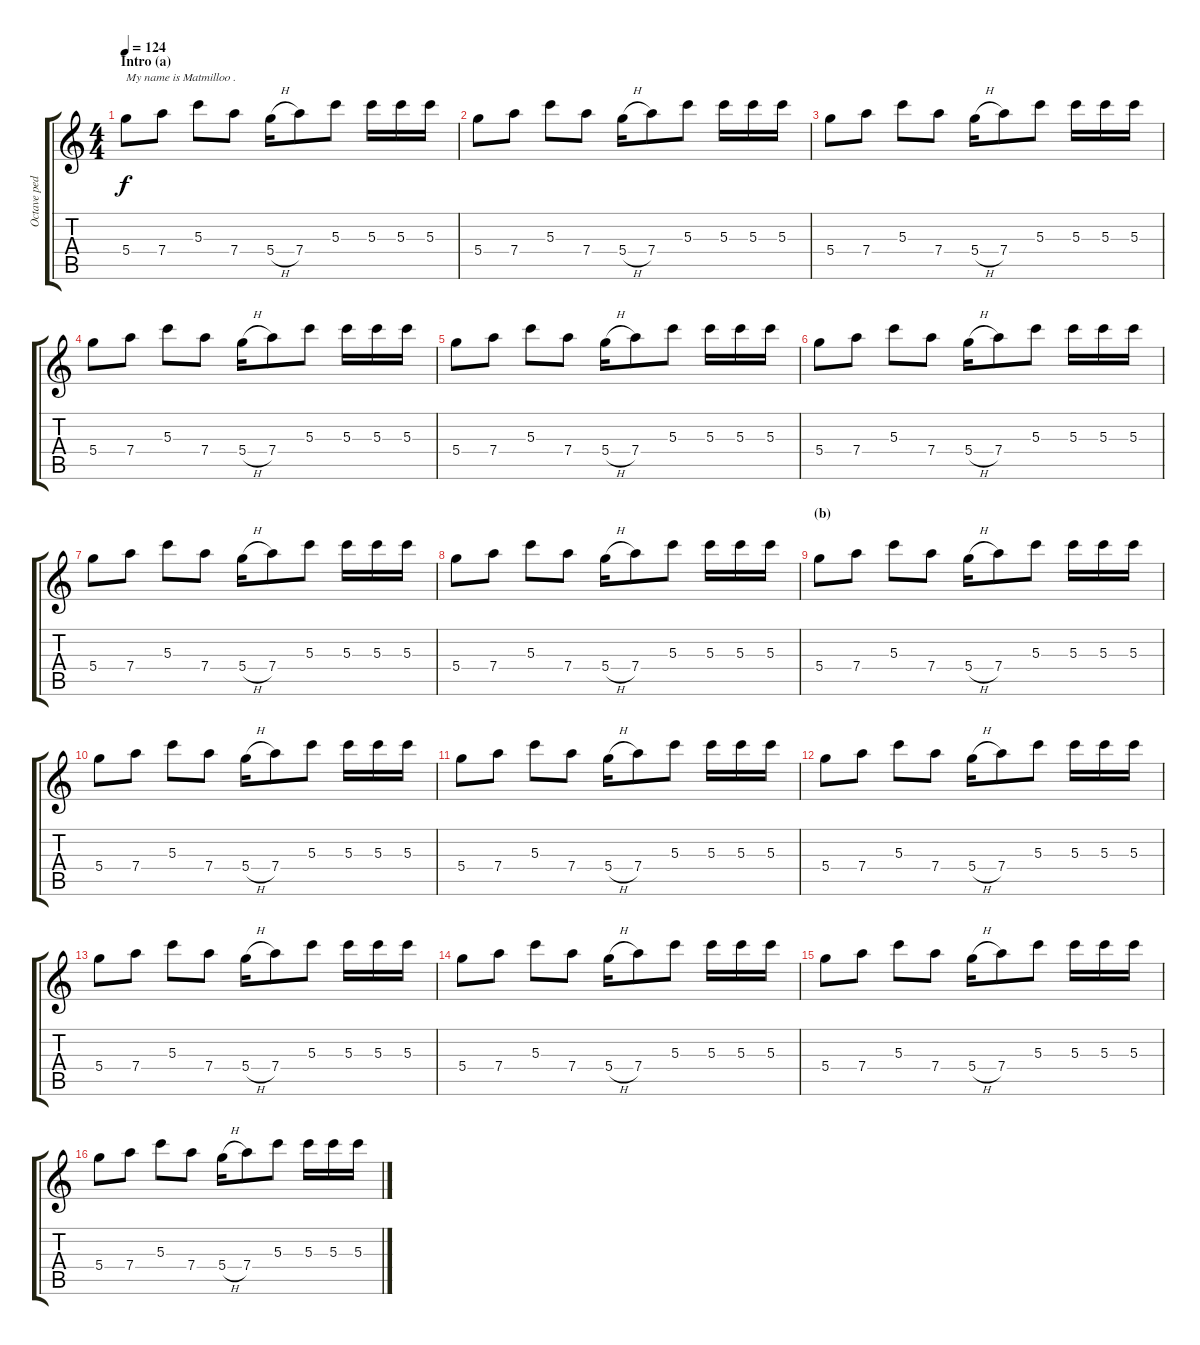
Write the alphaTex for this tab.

\track ("Octave pedal" "Octave ped") {instrument overdrivenguitar}
\staff {score tabs}
\tuning (E5 B4 G4 D4 A3 E3) {hide}
\ts (4 4)
\section ("" "Intro (a)")
\tempo 124
\clef g2
\ks c
5.4.8{txt "My name is Matmilloo ." dy f instrument overdrivenguitar} 7.4.8 5.3.8 7.4.8 5.4{h}.16 7.4.8 5.3.8 5.3.16 5.3.16 5.3.16 |
5.4.8 7.4.8 5.3.8 7.4.8 5.4{h}.16 7.4.8 5.3.8 5.3.16 5.3.16 5.3.16 |
5.4.8 7.4.8 5.3.8 7.4.8 5.4{h}.16 7.4.8 5.3.8 5.3.16 5.3.16 5.3.16 |
5.4.8 7.4.8 5.3.8 7.4.8 5.4{h}.16 7.4.8 5.3.8 5.3.16 5.3.16 5.3.16 |
5.4.8 7.4.8 5.3.8 7.4.8 5.4{h}.16 7.4.8 5.3.8 5.3.16 5.3.16 5.3.16 |
5.4.8 7.4.8 5.3.8 7.4.8 5.4{h}.16 7.4.8 5.3.8 5.3.16 5.3.16 5.3.16 |
5.4.8 7.4.8 5.3.8 7.4.8 5.4{h}.16 7.4.8 5.3.8 5.3.16 5.3.16 5.3.16 |
5.4.8 7.4.8 5.3.8 7.4.8 5.4{h}.16 7.4.8 5.3.8 5.3.16 5.3.16 5.3.16 |
\section ("" "(b)")
5.4.8 7.4.8 5.3.8 7.4.8 5.4{h}.16 7.4.8 5.3.8 5.3.16 5.3.16 5.3.16 |
5.4.8 7.4.8 5.3.8 7.4.8 5.4{h}.16 7.4.8 5.3.8 5.3.16 5.3.16 5.3.16 |
5.4.8 7.4.8 5.3.8 7.4.8 5.4{h}.16 7.4.8 5.3.8 5.3.16 5.3.16 5.3.16 |
5.4.8 7.4.8 5.3.8 7.4.8 5.4{h}.16 7.4.8 5.3.8 5.3.16 5.3.16 5.3.16 |
5.4.8 7.4.8 5.3.8 7.4.8 5.4{h}.16 7.4.8 5.3.8 5.3.16 5.3.16 5.3.16 |
5.4.8 7.4.8 5.3.8 7.4.8 5.4{h}.16 7.4.8 5.3.8 5.3.16 5.3.16 5.3.16 |
5.4.8 7.4.8 5.3.8 7.4.8 5.4{h}.16 7.4.8 5.3.8 5.3.16 5.3.16 5.3.16 |
5.4.8 7.4.8 5.3.8 7.4.8 5.4{h}.16 7.4.8 5.3.8 5.3.16 5.3.16 5.3.16
